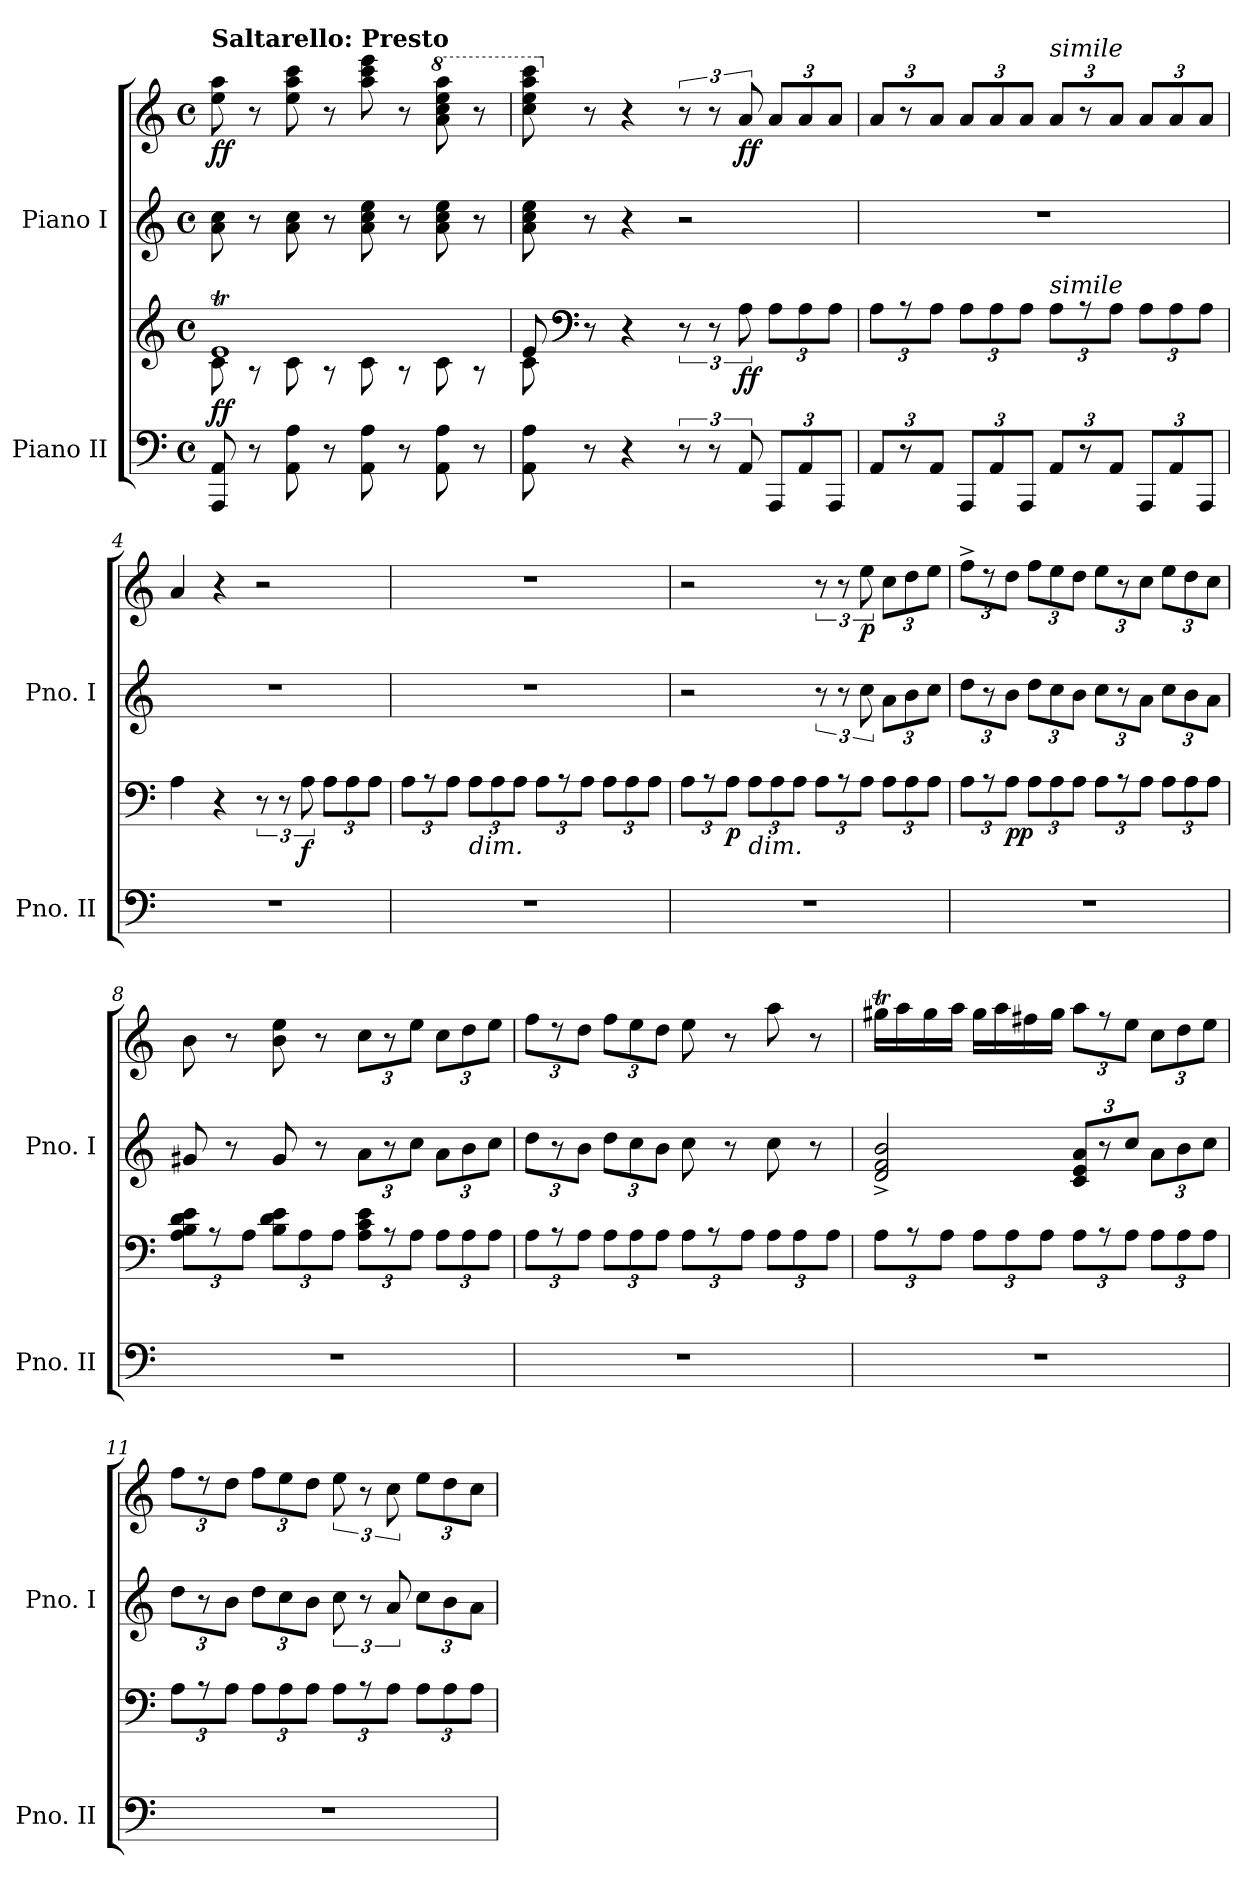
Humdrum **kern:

**kern	**kern	**dynam	**kern	**kern	**dynam
*part2	*part2	*part2	*part1	*part1	*part1
*staff4	*staff3	*staff3/4	*staff2	*staff1	*staff1/2
*I"Piano II	*	*	*I"Piano I	*	*
*I'Pno. II	*	*	*I'Pno. I	*	*
*clefF4	*clefG2	*	*clefG2	*clefG2	*
*k[]	*k[]	*	*k[]	*k[]	*
*M4/4	*M4/4	*	*M4/4	*M4/4	*
*met(c)	*met(c)	*	*met(c)	*met(c)	*
=1	=1	=1	=1	=1	=1
*	*^	*	*	*	*
!	!	!	!	!	!LO:TX:a:B:t=Saltarello&colon; Presto	!
!	!	!	!LO:DY:b	!	!	!LO:DY:b
8AAA/ 8AA/	1et	8c\	ff	8a\ 8cc\	8ee\ 8aa\	ff
8r	.	8r	.	8r	8r	.
8AA\ 8A\	.	8c\	.	8a\ 8cc\	8ee\ 8aa\ 8ccc\	.
8r	.	8r	.	8r	8r	.
8AA\ 8A\	.	8c\	.	8a\ 8cc\ 8ee\	8aa\ 8ccc\ 8eee\	.
8r	.	8r	.	8r	8r	.
*	*	*	*	*	*8va	*
8AA\ 8A\	.	8c\	.	8a\ 8cc\ 8ee\	8aa\ 8ccc\ 8eee\ 8aaa\	.
8r	.	8r	.	8r	8r	.
=2	=2	=2	=2	=2	=2	=2
8AA\ 8A\	8e/	8c\	.	8a\ 8cc\ 8ee\	8ccc\ 8eee\ 8aaa\ 8cccc\	.
*	*clefF4	*	*	*	*	*
*	*	*	*	*	*X8va	*
8r	8r	8ryy	.	8r	8r	.
4r	4r	4ryy	.	4r	4r	.
12r	12r	2ryy	.	2r	12r	.
12r	12r	.	.	.	12r	.
!	!	!	!LO:DY:b	!	!	!LO:DY:b
12AA/	12A\	.	ff	.	12a/	ff
*Xbrackettup	*Xbrackettup	*	*	*	*Xbrackettup	*
12AAA/L	12A\L	.	.	.	12a/L	.
12AA/	12A\	.	.	.	12a/	.
12AAA/J	12A\J	.	.	.	12a/J	.
*	*v	*v	*	*	*	*
=3	=3	=3	=3	=3	=3
*brackettup	*brackettup	*	*	*brackettup	*
12AA/L	12A\L	.	1r	12a/L	.
12r	12r	.	.	12r	.
12AA/J	12A\J	.	.	12a/J	.
*Xbrackettup	*Xbrackettup	*	*	*Xbrackettup	*
12AAA/L	12A\L	.	.	12a/L	.
12AA/	12A\	.	.	12a/	.
12AAA/J	12A\J	.	.	12a/J	.
*brackettup	*brackettup	*	*	*brackettup	*
!	!	!	!	!LO:TX:a:i:t=simile	!
!	!LO:TX:a:i:t=simile	!	!	!	!
12AA/L	12A\L	.	.	12a/L	.
12r	12r	.	.	12r	.
12AA/J	12A\J	.	.	12a/J	.
*Xbrackettup	*Xbrackettup	*	*	*Xbrackettup	*
12AAA/L	12A\L	.	.	12a/L	.
12AA/	12A\	.	.	12a/	.
12AAA/J	12A\J	.	.	12a/J	.
=4	=4	=4	=4	=4	=4
1r	4A\	.	1r	4a/	.
.	4r	.	.	4r	.
*	*brackettup	*	*	*	*
.	12r	.	.	2r	.
.	12r	.	.	.	.
!	!	!LO:DY:b	!	!	!
.	12A\	f	.	.	.
*	*Xbrackettup	*	*	*	*
.	12A\L	.	.	.	.
.	12A\	.	.	.	.
.	12A\J	.	.	.	.
=5	=5	=5	=5	=5	=5
*	*brackettup	*	*	*	*
1r	12A\L	.	1r	1r	.
.	12r	.	.	.	.
.	12A\J	.	.	.	.
*	*Xbrackettup	*	*	*	*
!	!LO:TX:b:i:t=dim.	!	!	!	!
.	12A\L	.	.	.	.
.	12A\	.	.	.	.
.	12A\J	.	.	.	.
*	*brackettup	*	*	*	*
.	12A\L	.	.	.	.
.	12r	.	.	.	.
.	12A\J	.	.	.	.
*	*Xbrackettup	*	*	*	*
.	12A\L	.	.	.	.
.	12A\	.	.	.	.
.	12A\J	.	.	.	.
!!LO:LB:g=z
=6	=6	=6	=6	=6	=6
*	*brackettup	*	*	*	*
1r	12A\L	.	2r	2r	.
.	12r	.	.	.	.
!	!	!LO:DY:b	!	!	!
.	12A\J	p	.	.	.
*	*Xbrackettup	*	*	*	*
!	!LO:TX:b:i:t=dim.	!	!	!	!
.	12A\L	.	.	.	.
.	12A\	.	.	.	.
.	12A\J	.	.	.	.
*	*brackettup	*	*	*brackettup	*
.	12A\L	.	12r	12r	.
.	12r	.	12r	12r	.
!	!	!	!	!	!LO:DY:b
.	12A\J	.	12cc\	12ee\	p
*	*Xbrackettup	*	*Xbrackettup	*Xbrackettup	*
.	12A\L	.	12a\L	12cc\L	.
.	12A\	.	12b\	12dd\	.
.	12A\J	.	12cc\J	12ee\J	.
=7	=7	=7	=7	=7	=7
*	*brackettup	*	*brackettup	*brackettup	*
1r	12A\L	.	12dd\L	12ff^\L	.
.	12r	.	12r	12r	.
!	!	!LO:DY:b	!	!	!
.	12A\J	pp	12b\J	12dd\J	.
*	*Xbrackettup	*	*Xbrackettup	*Xbrackettup	*
.	12A\L	.	12dd\L	12ff\L	.
.	12A\	.	12cc\	12ee\	.
.	12A\J	.	12b\J	12dd\J	.
*	*brackettup	*	*brackettup	*brackettup	*
.	12A\L	.	12cc\L	12ee\L	.
.	12r	.	12r	12r	.
.	12A\J	.	12a\J	12cc\J	.
*	*Xbrackettup	*	*Xbrackettup	*Xbrackettup	*
.	12A\L	.	12cc\L	12ee\L	.
.	12A\	.	12b\	12dd\	.
.	12A\J	.	12a\J	12cc\J	.
=8	=8	=8	=8	=8	=8
*	*brackettup	*	*	*	*
1r	12A\ 12B\ 12d\ 12e\L	.	8g#X/	8b\	.
.	12r	.	.	.	.
.	.	.	8r	8r	.
.	12A\J	.	.	.	.
*	*Xbrackettup	*	*	*	*
.	12B\ 12d\ 12e\L	.	8g#/	8b\ 8ee\	.
.	12A\	.	.	.	.
.	.	.	8r	8r	.
.	12A\J	.	.	.	.
*	*brackettup	*	*brackettup	*brackettup	*
.	12A\ 12c\ 12e\L	.	12a\L	12cc\L	.
.	12r	.	12r	12r	.
.	12A\J	.	12cc\J	12ee\J	.
*	*Xbrackettup	*	*Xbrackettup	*Xbrackettup	*
.	12A\L	.	12a\L	12cc\L	.
.	12A\	.	12b\	12dd\	.
.	12A\J	.	12cc\J	12ee\J	.
=9	=9	=9	=9	=9	=9
*	*brackettup	*	*brackettup	*brackettup	*
1r	12A\L	.	12dd\L	12ff\L	.
.	12r	.	12r	12r	.
.	12A\J	.	12b\J	12dd\J	.
*	*Xbrackettup	*	*Xbrackettup	*Xbrackettup	*
.	12A\L	.	12dd\L	12ff\L	.
.	12A\	.	12cc\	12ee\	.
.	12A\J	.	12b\J	12dd\J	.
*	*brackettup	*	*	*	*
.	12A\L	.	8cc\	8ee\	.
.	12r	.	.	.	.
.	.	.	8r	8r	.
.	12A\J	.	.	.	.
*	*Xbrackettup	*	*	*	*
.	12A\L	.	8cc\	8aa\	.
.	12A\	.	.	.	.
.	.	.	8r	8r	.
.	12A\J	.	.	.	.
!!LO:LB:g=z
=10	=10	=10	=10	=10	=10
*	*brackettup	*	*	*	*
1r	12A\L	.	2d/^ 2f/^ 2b/^	16gg#Xt!\LL	.
.	.	.	.	16aa!\	.
.	12r	.	.	.	.
.	.	.	.	16gg#!\	.
.	12A\J	.	.	.	.
.	.	.	.	16aa!\JJ	.
*	*Xbrackettup	*	*	*	*
.	12A\L	.	.	16gg#!\LL	.
.	.	.	.	16aa!\	.
.	12A\	.	.	.	.
.	.	.	.	16ff#X!\	.
.	12A\J	.	.	.	.
.	.	.	.	16gg#!\JJ	.
*	*brackettup	*	*brackettup	*brackettup	*
.	12A\L	.	12c/ 12e/ 12a/L	12aa\L	.
.	12r	.	12r	12r	.
.	12A\J	.	12cc/J	12ee\J	.
*	*Xbrackettup	*	*Xbrackettup	*Xbrackettup	*
.	12A\L	.	12a\L	12cc\L	.
.	12A\	.	12b\	12dd\	.
.	12A\J	.	12cc\J	12ee\J	.
=11	=11	=11	=11	=11	=11
*	*brackettup	*	*brackettup	*brackettup	*
1r	12A\L	.	12dd\L	12ff\L	.
.	12r	.	12r	12r	.
.	12A\J	.	12b\J	12dd\J	.
*	*Xbrackettup	*	*Xbrackettup	*Xbrackettup	*
.	12A\L	.	12dd\L	12ff\L	.
.	12A\	.	12cc\	12ee\	.
.	12A\J	.	12b\J	12dd\J	.
*	*brackettup	*	*brackettup	*brackettup	*
.	12A\L	.	12cc\	12ee\	.
.	12r	.	12r	12r	.
.	12A\J	.	12a/	12cc\	.
*	*Xbrackettup	*	*Xbrackettup	*Xbrackettup	*
.	12A\L	.	12cc\L	12ee\L	.
.	12A\	.	12b\	12dd\	.
.	12A\J	.	12a\J	12cc\J	.
=	=	=	=	=	=
*-	*-	*-	*-	*-	*-
